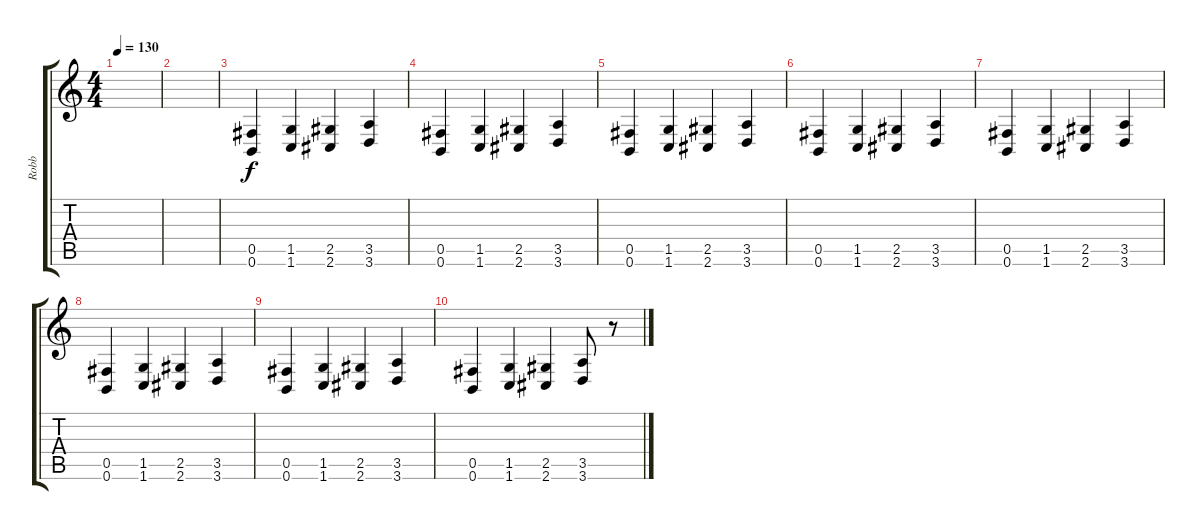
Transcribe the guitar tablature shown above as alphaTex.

\track ("Robb" "Robb") {instrument distortionguitar}
\staff {score tabs}
\tuning (Db4 Ab3 E3 B2 Gb2 B1) {hide}
\ts (4 4)
\tempo 130
\clef g2
\ks c
|
|
(0.5 0.6).4 (1.5 1.6).4 (2.5 2.6).4 (3.5 3.6).4 |
(0.5 0.6).4 (1.5 1.6).4 (2.5 2.6).4 (3.5 3.6).4 |
(0.5 0.6).4 (1.5 1.6).4 (2.5 2.6).4 (3.5 3.6).4 |
(0.5 0.6).4 (1.5 1.6).4 (2.5 2.6).4 (3.5 3.6).4 |
(0.5 0.6).4 (1.5 1.6).4 (2.5 2.6).4 (3.5 3.6).4 |
(0.5 0.6).4 (1.5 1.6).4 (2.5 2.6).4 (3.5 3.6).4 |
(0.5 0.6).4 (1.5 1.6).4 (2.5 2.6).4 (3.5 3.6).4 |
(0.5 0.6).4 (1.5 1.6).4 (2.5 2.6).4 (3.5 3.6).8 r.8
